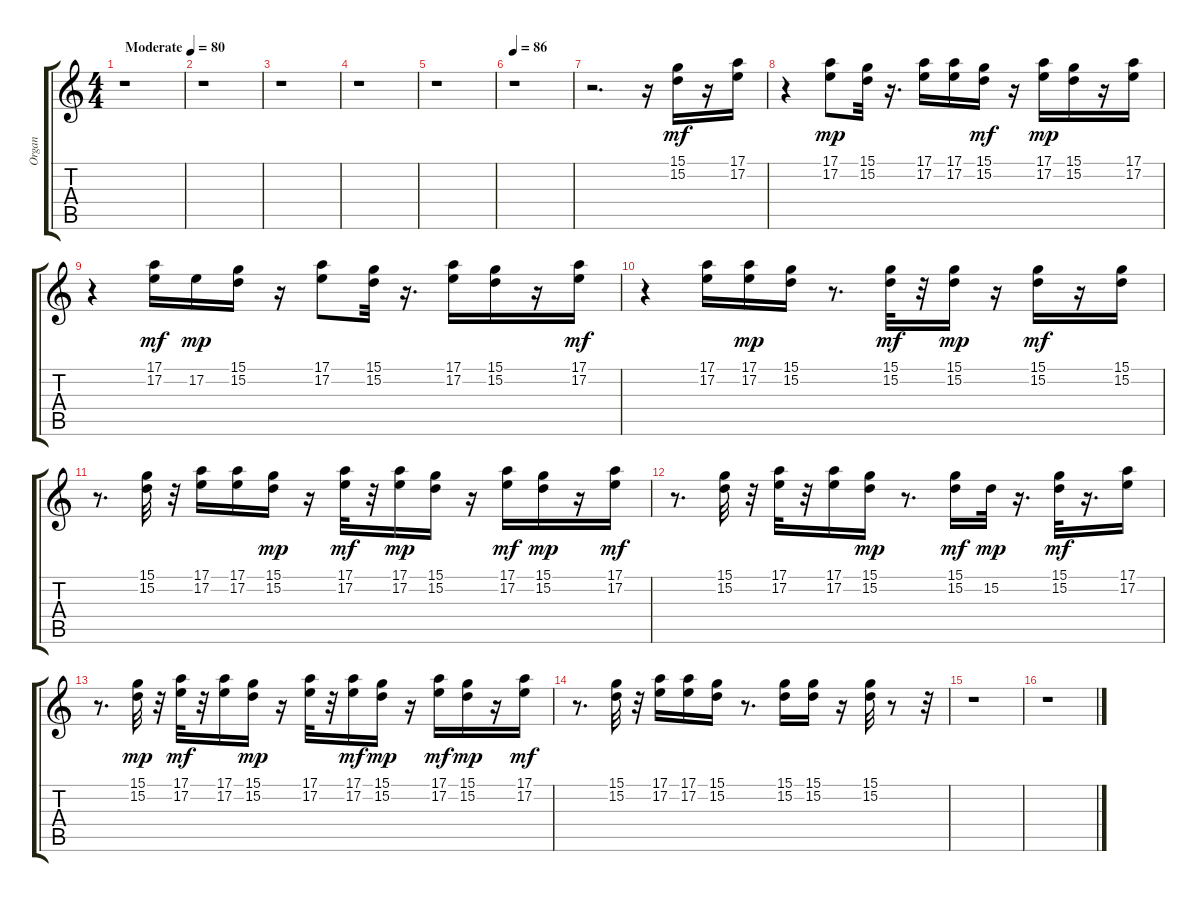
\track ("Organ" "Organ") {instrument percussiveorgan}
\staff {score tabs}
\tuning (E4 B3 G3 D3 A2 E2) {hide}
\ts (4 4)
\tempo (80 "Moderate")
\clef g2
\ks c
r.1{dy mf instrument percussiveorgan} |
r.1 |
r.1 |
r.1 |
r.1 |
\tempo 86
r.1 |
r.2{d} r.16 (15.1 15.2).16 r.16 (17.1 17.2).16 |
r.4 (17.1 17.2).8{dy mp} (15.1 15.2).32 r.16{d} (17.1 17.2).16 (17.1 17.2).16 (15.1 15.2).16{dy mf} r.16 (17.1 17.2).16{dy mp} (15.1 15.2).16 r.16 (17.1 17.2).16 |
r.4 (17.1 17.2).16{dy mf} 17.2.16{dy mp} (15.1 15.2).16 r.16 (17.1 17.2).8 (15.1 15.2).32 r.16{d} (17.1 17.2).16 (15.1 15.2).16 r.16 (17.1 17.2).16{dy mf} |
r.4 (17.1 17.2).16 (17.1 17.2).16{dy mp} (15.1 15.2).16 r.8{d} (15.1 15.2).32{dy mf} r.32 (15.1 15.2).16{dy mp} r.16 (15.1 15.2).16{dy mf} r.16 (15.1 15.2).16 |
r.8{d} (15.1 15.2).32 r.32 (17.1 17.2).16 (17.1 17.2).16 (15.1 15.2).16{dy mp} r.16 (17.1 17.2).32{dy mf} r.32 (17.1 17.2).16{dy mp} (15.1 15.2).16 r.16 (17.1 17.2).16{dy mf} (15.1 15.2).16{dy mp} r.16 (17.1 17.2).16{dy mf} |
r.8{d} (15.1 15.2).32 r.32 (17.1 17.2).32 r.32 (17.1 17.2).16 (15.1 15.2).16{dy mp} r.8{d} (15.1 15.2).16{dy mf} 15.2.32{dy mp} r.16{d} (15.1 15.2).32{dy mf} r.16{d} (17.1 17.2).16 |
r.8{d} (15.1 15.2).32{dy mp} r.32 (17.1 17.2).32{dy mf} r.32 (17.1 17.2).16 (15.1 15.2).16{dy mp} r.16 (17.1 17.2).32 r.32 (17.1 17.2).16{dy mf} (15.1 15.2).16{dy mp} r.16 (17.1 17.2).16{dy mf} (15.1 15.2).16{dy mp} r.16 (17.1 17.2).16{dy mf} |
r.8{d} (15.1 15.2).32 r.32 (17.1 17.2).16 (17.1 17.2).16 (15.1 15.2).16 r.8{d} (15.1 15.2).16 (15.1 15.2).16 r.16 (15.1 15.2).32 r.8 r.32 |
r.1 |
r.1
